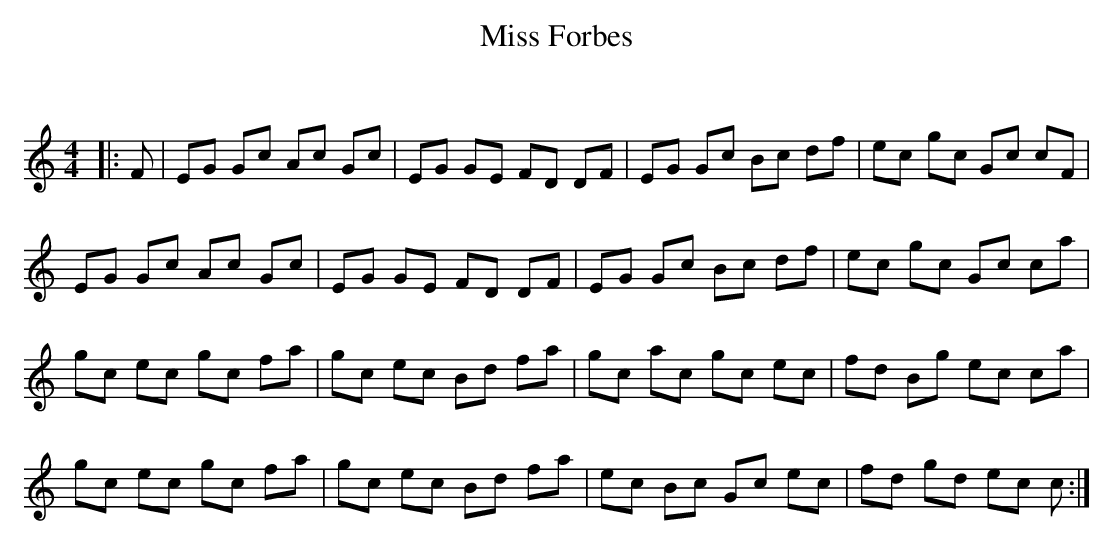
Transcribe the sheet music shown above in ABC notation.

X:1
T: Miss Forbes
C:
Q: 232
K:C
M:4/4
L:1/8
|:F|EG Gc Ac Gc|EG GE FD DF|EG Gc Bc df|ec gc Gc cF|
EG Gc Ac Gc|EG GE FD DF|EG Gc Bc df|ec gc Gc ca|
gc ec gc fa|gc ec Bd fa|gc ac gc ec|fd Bg ec ca|
gc ec gc fa|gc ec Bd fa|ec Bc Gc ec|fd gd ec c:|
